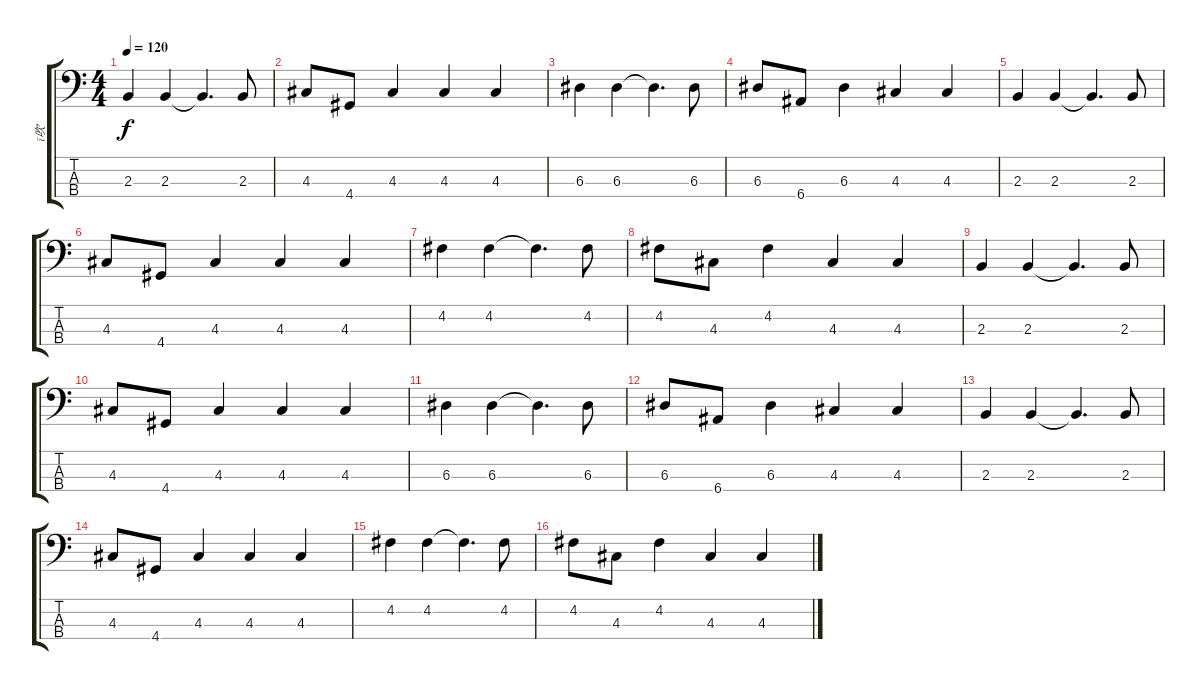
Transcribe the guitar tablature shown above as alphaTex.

\track ("ī吹" "ī吹") {instrument electricbassfinger}
\staff {score tabs}
\tuning (G2 D2 A1 E1) {hide}
\ts (4 4)
\tempo 120
\clef f4
\ks c
2.3.4{dy f} 2.3.4 2.3{t}.4{d} 2.3.8 |
4.3.8 4.4.8 4.3.4 4.3.4 4.3.4 |
6.3.4 6.3.4 6.3{t}.4{d} 6.3.8 |
6.3.8 6.4.8 6.3.4 4.3.4 4.3.4 |
2.3.4 2.3.4 2.3{t}.4{d} 2.3.8 |
4.3.8 4.4.8 4.3.4 4.3.4 4.3.4 |
4.2.4 4.2.4 4.2{t}.4{d} 4.2.8 |
4.2.8 4.3.8 4.2.4 4.3.4 4.3.4 |
2.3.4 2.3.4 2.3{t}.4{d} 2.3.8 |
4.3.8 4.4.8 4.3.4 4.3.4 4.3.4 |
6.3.4 6.3.4 6.3{t}.4{d} 6.3.8 |
6.3.8 6.4.8 6.3.4 4.3.4 4.3.4 |
2.3.4 2.3.4 2.3{t}.4{d} 2.3.8 |
4.3.8 4.4.8 4.3.4 4.3.4 4.3.4 |
4.2.4 4.2.4 4.2{t}.4{d} 4.2.8 |
4.2.8 4.3.8 4.2.4 4.3.4 4.3.4
